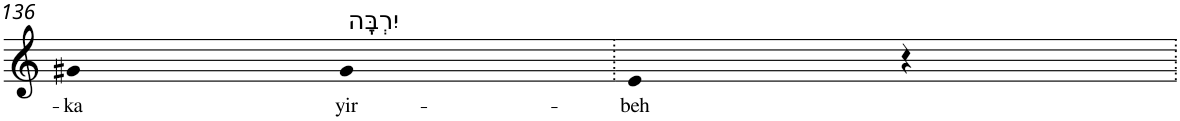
**kern	**text
*part1	*part1
*staff1	*staff1
*I"Piano	*
*I'Pno	*
!!LO:PB:g=z
*clefG2	*
*k[]	*
=136	=136
!	!LO:LY:b
4g#X	-ka
!LO:TX:a:t=יִרְבֶּֽה	!
!	!LO:LY:b
4g#	yir-
=137.	=137.
!	!LO:LY:b
4e	-beh
4r	.
=.	=.
*-	*-
